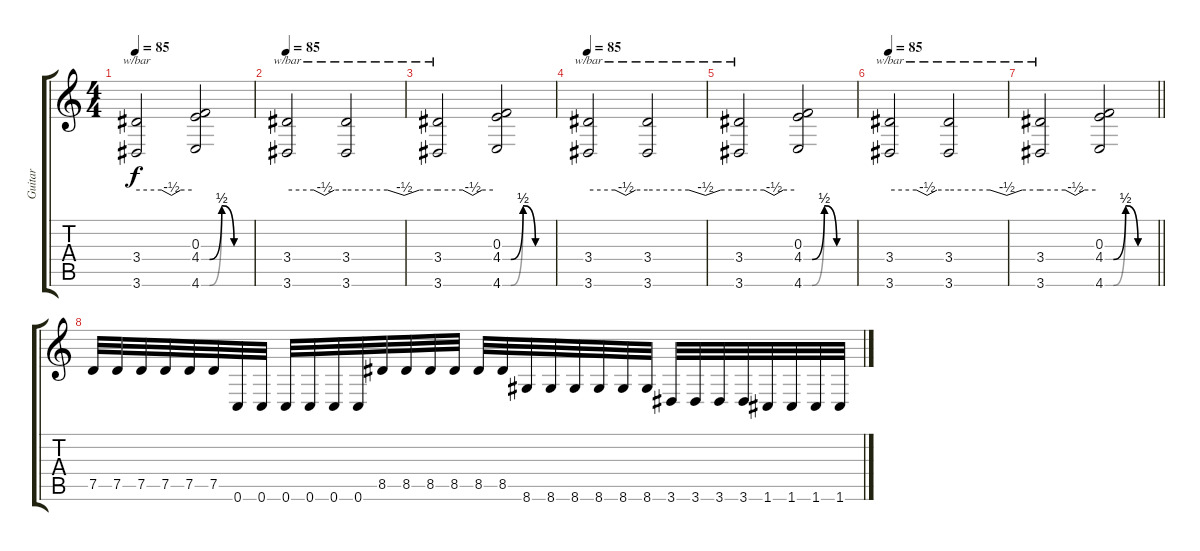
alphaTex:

\track ("Guitar" "Guitar") {instrument distortionguitar}
\staff {score tabs}
\tuning (D4 A3 F3 C3 G2 C2) {hide}
\ts (4 4)
\tempo 85
\clef g2
\ks c
(3.4 3.6).2{tbe (custom default 0 0 27 0 38 -2 48 0 60 0) dy f} (0.3 4.4{be (custom 0 0 10 0 25 2 40 0 60 0)} 4.6{be (custom 0 0 10 0 25 2 40 0 60 0)}).2 |
\tempo 85
(3.4 3.6).2{tbe (custom default 0 0 27 0 38 -2 48 0 60 0)} (3.4 3.6).2{tbe (custom default 0 0 27 0 38 -2 48 0 60 0)} |
(3.4 3.6).2{tbe (custom default 0 0 27 0 38 -2 48 0 60 0)} (0.3 4.4{be (custom 0 0 10 0 25 2 40 0 60 0)} 4.6{be (custom 0 0 10 0 25 2 40 0 60 0)}).2 |
\tempo 85
(3.4 3.6).2{tbe (custom default 0 0 27 0 38 -2 48 0 60 0)} (3.4 3.6).2{tbe (custom default 0 0 27 0 38 -2 48 0 60 0)} |
(3.4 3.6).2{tbe (custom default 0 0 27 0 38 -2 48 0 60 0)} (0.3 4.4{be (custom 0 0 10 0 25 2 40 0 60 0)} 4.6{be (custom 0 0 10 0 25 2 40 0 60 0)}).2 |
\tempo 85
(3.4 3.6).2{tbe (custom default 0 0 27 0 38 -2 48 0 60 0)} (3.4 3.6).2{tbe (custom default 0 0 27 0 38 -2 48 0 60 0)} |
\barLineRight lightlight
(3.4 3.6).2{tbe (custom default 0 0 27 0 38 -2 48 0 60 0)} (0.3 4.4{be (custom 0 0 10 0 25 2 40 0 60 0)} 4.6{be (custom 0 0 10 0 25 2 40 0 60 0)}).2 |
7.5.32 7.5.32 7.5.32 7.5.32 7.5.32 7.5.32 0.6.32 0.6.32 0.6.32 0.6.32 0.6.32 0.6.32 8.5.32 8.5.32 8.5.32 8.5.32 8.5.32 8.5.32 8.6.32 8.6.32 8.6.32 8.6.32 8.6.32 8.6.32 3.6.32 3.6.32 3.6.32 3.6.32 1.6.32 1.6.32 1.6.32 1.6.32
